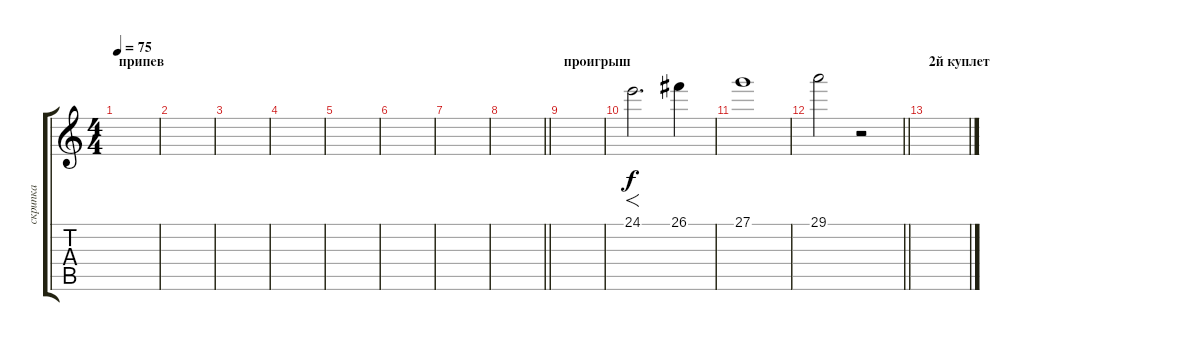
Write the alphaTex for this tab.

\track ("скрипка" "скрипка") {instrument tremolostrings}
\staff {score tabs}
\tuning (E4 B3 G3 D3 A2 E2) {hide}
\ts (4 4)
\section ("" "припев")
\tempo 75
\clef g2
\ks c
|
|
|
|
|
|
|
\barLineRight lightlight
|
\section ("" "проигрыш")
|
24.1.2{f d} 26.1.4 |
27.1.1 |
\barLineRight lightlight
29.1.2 r.2 |
\section ("" "2й куплет")
